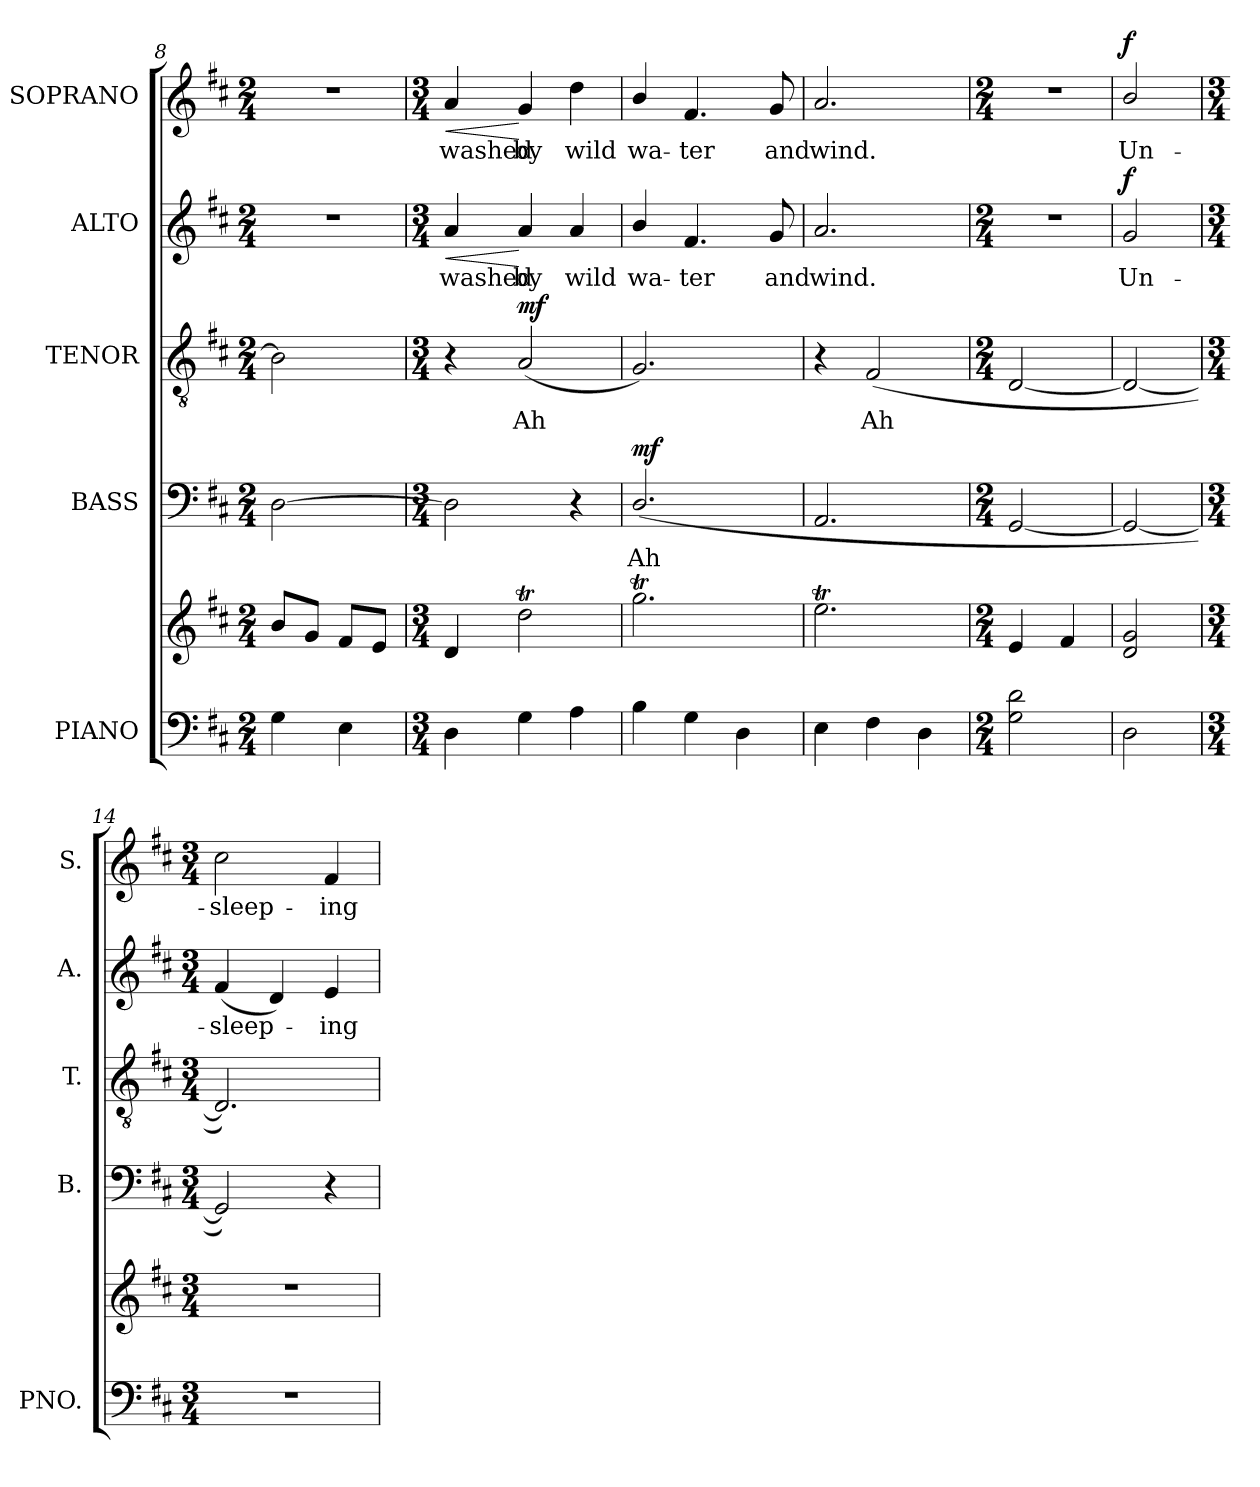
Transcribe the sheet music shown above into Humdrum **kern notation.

**kern	**kern	**kern	**text	**dynam	**kern	**text	**dynam	**kern	**text	**dynam	**kern	**text	**dynam
*part5	*part5	*part4	*part4	*part4	*part3	*part3	*part3	*part2	*part2	*part2	*part1	*part1	*part1
*staff6	*staff5	*staff4	*staff4	*staff4	*staff3	*staff3	*staff3	*staff2	*staff2	*staff2	*staff1	*staff1	*staff1
*I"PIANO	*	*I"BASS	*	*	*I"TENOR	*	*	*I"ALTO	*	*	*I"SOPRANO	*	*
*I'PNO.	*	*I'B.	*	*	*I'T.	*	*	*I'A.	*	*	*I'S.	*	*
*clefF4	*clefG2	*clefF4	*	*	*clefGv2	*	*	*clefG2	*	*	*clefG2	*	*
*	*	*	*	*	*ITrd7c12	*	*	*	*	*	*	*	*
*k[f#c#]	*k[f#c#]	*k[f#c#]	*	*	*k[f#c#]	*	*	*k[f#c#]	*	*	*k[f#c#]	*	*
*D:	*D:	*D:	*	*	*D:	*	*	*D:	*	*	*D:	*	*
*M2/4	*M2/4	*M2/4	*	*	*M2/4	*	*	*M2/4	*	*	*M2/4	*	*
=8	=8	=8	=8	=8	=8	=8	=8	=8	=8	=8	=8	=8	=8
!	!	!	!	!	!	!	!	!LO:N:vis=1	!	!	!LO:N:vis=1	!	!
4Gi\	8bi/L	[2Di\	.	.	2BBi\]	.	.	2r	.	.	2r	.	.
.	8gi/J	.	.	.	.	.	.	.	.	.	.	.	.
4Ei\	8f#i/L	.	.	.	.	.	.	.	.	.	.	.	.
.	8ei/J	.	.	.	.	.	.	.	.	.	.	.	.
=9	=9	=9	=9	=9	=9	=9	=9	=9	=9	=9	=9	=9	=9
*M3/4	*M3/4	*M3/4	*	*	*M3/4	*	*	*M3/4	*	*	*M3/4	*	*
!	!	!	!	!	!	!	!	!	!LO:LY:b:color=#000000	!LO:HP:b	!	!	!
!	!	!	!	!	!	!	!	!	!	!	!	!LO:LY:b:color=#000000	!LO:HP:b
4Di\	4di/	2Di\]	.	.	4r	.	.	4ai/	washed	<	4ai/	washed	<
!	!	!	!	!	!	!LO:LY:b:color=#000000	!	!	!	!	!	!	!
!	!	!	!	!	!	!	!	!	!LO:LY:b:color=#000000	!	!	!	!
!	!	!	!	!	!	!	!	!	!	!	!	!LO:LY:b:color=#000000	!
4Gi\	2ddTi\	.	.	.	(2AAi/	Ah	mf	4ai/	by	[	4gi/	by	[
!	!	!	!	!	!	!	!	!	!LO:LY:b:color=#000000	!	!	!	!
!	!	!	!	!	!	!	!	!	!	!	!	!LO:LY:b:color=#000000	!
4Ai\	.	4r	.	.	.	.	.	4ai/	wild	.	4ddi\	wild	.
=10	=10	=10	=10	=10	=10	=10	=10	=10	=10	=10	=10	=10	=10
!	!	!	!LO:LY:b:color=#000000	!	!	!	!	!	!	!	!	!	!
!	!	!	!	!	!	!	!	!	!LO:LY:b:color=#000000	!	!	!	!
!	!	!	!	!	!	!	!	!	!	!	!	!LO:LY:b:color=#000000	!
4Bi\	2.ggTi\	(2.Di/	Ah	mf	2.GGi/)	.	.	4bi/	wa-	.	4bi/	wa-	.
!	!	!	!	!	!	!	!	!	!LO:LY:b:color=#000000	!	!	!	!
!	!	!	!	!	!	!	!	!	!	!	!	!LO:LY:b:color=#000000	!
4Gi\	.	.	.	.	.	.	.	4.f#i/	-ter	.	4.f#i/	-ter	.
4Di\	.	.	.	.	.	.	.	.	.	.	.	.	.
!	!	!	!	!	!	!	!	!	!LO:LY:b:color=#000000	!	!	!	!
!	!	!	!	!	!	!	!	!	!	!	!	!LO:LY:b:color=#000000	!
.	.	.	.	.	.	.	.	8gi/	and	.	8gi/	and	.
!!LO:PB:g=z
=11	=11	=11	=11	=11	=11	=11	=11	=11	=11	=11	=11	=11	=11
!	!	!	!	!	!	!	!	!	!LO:LY:b:color=#000000	!	!	!	!
!	!	!	!	!	!	!	!	!	!	!	!	!LO:LY:b:color=#000000	!
4Ei\	2.eeTi\	2.AAi/	.	.	4r	.	.	2.ai/	wind.	.	2.ai/	wind.	.
!	!	!	!	!	!	!LO:LY:b:color=#000000	!	!	!	!	!	!	!
4F#i\	.	.	.	.	(2FF#i/	Ah	.	.	.	.	.	.	.
4Di\	.	.	.	.	.	.	.	.	.	.	.	.	.
=12	=12	=12	=12	=12	=12	=12	=12	=12	=12	=12	=12	=12	=12
*M2/4	*M2/4	*M2/4	*	*	*M2/4	*	*	*M2/4	*	*	*M2/4	*	*
!	!	!	!	!	!	!	!	!LO:N:vis=1	!	!	!LO:N:vis=1	!	!
2Gi\ 2di	4ei/	[2GGi/	.	.	[2DDi/	.	.	2r	.	.	2r	.	.
.	4f#i/	.	.	.	.	.	.	.	.	.	.	.	.
=13	=13	=13	=13	=13	=13	=13	=13	=13	=13	=13	=13	=13	=13
!	!	!	!	!	!	!	!	!	!LO:LY:b:color=#000000	!	!	!	!
!	!	!	!	!	!	!	!	!	!	!	!	!LO:LY:b:color=#000000	!
2Di\	2di/ 2gi	2GGi/_	.	.	2DDi/_	.	.	2gi/	Un-	f	2bi/	Un-	f
=14	=14	=14	=14	=14	=14	=14	=14	=14	=14	=14	=14	=14	=14
*M3/4	*M3/4	*M3/4	*	*	*M3/4	*	*	*M3/4	*	*	*M3/4	*	*
!LO:N:vis=1	!LO:N:vis=1	!	!	!	!	!	!	!	!	!	!	!	!
!	!	!	!	!	!	!	!	!	!LO:LY:b:color=#000000	!	!	!	!
!	!	!	!	!	!	!	!	!	!	!	!	!LO:LY:b:color=#000000	!
2.r	2.r	2GGi/])	.	.	2.DDi/])	.	.	(4f#i/	-sleep-	.	2cc#i\	-sleep-	.
.	.	.	.	.	.	.	.	4di/)	.	.	.	.	.
!	!	!	!	!	!	!	!	!	!LO:LY:b:color=#000000	!	!	!	!
!	!	!	!	!	!	!	!	!	!	!	!	!LO:LY:b:color=#000000	!
.	.	4r	.	.	.	.	.	4ei/	-ing	.	4f#i/	-ing	.
=	=	=	=	=	=	=	=	=	=	=	=	=	=
*-	*-	*-	*-	*-	*-	*-	*-	*-	*-	*-	*-	*-	*-
